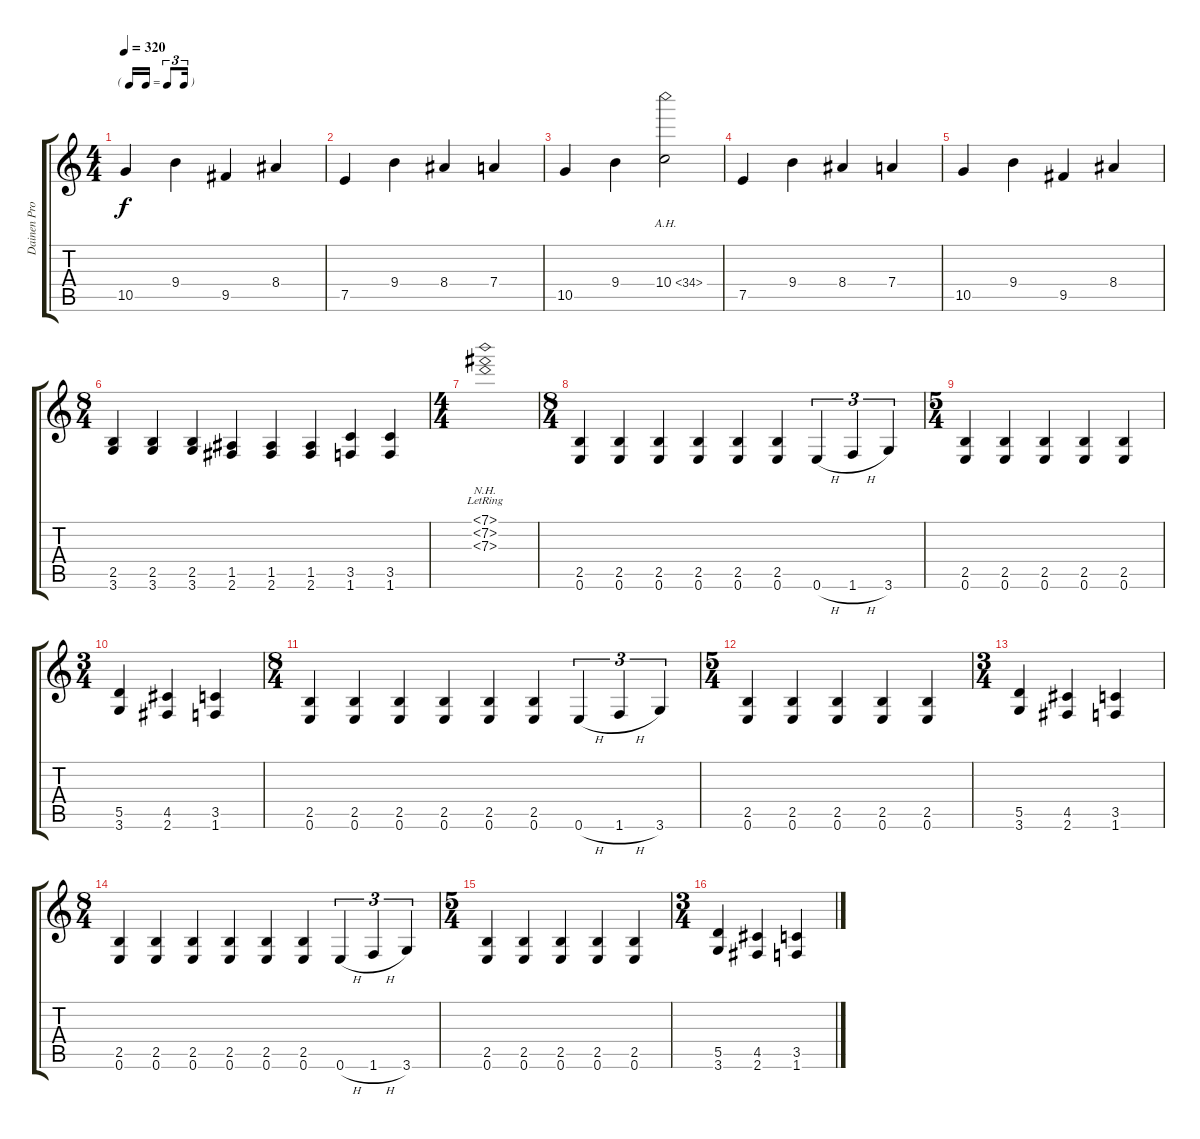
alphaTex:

\track ("Dainen Proulx (lead)" "Dainen Pro") {instrument distortionguitar}
\staff {score tabs}
\tuning (E4 B3 G3 D3 A2 E2) {hide}
\ts (4 4)
\tf triplet16th
\tempo 320
\clef g2
\ks c
10.5.4{dy f} 9.4.4 9.5.4 8.4.4 |
7.5.4 9.4.4 8.4.4 7.4.4 |
10.5.4 9.4.4 10.4{ah 24}.2 |
7.5.4 9.4.4 8.4.4 7.4.4 |
10.5.4 9.4.4 9.5.4 8.4.4 |
\ts (8 4)
(2.5 3.6).4 (2.5 3.6).4 (2.5 3.6).4 (1.5 2.6).4 (1.5 2.6).4 (1.5 2.6).4 (3.5 1.6).4 (3.5 1.6).4 |
\ts (4 4)
(7.1{nh lr} 7.2{nh lr} 7.3{nh lr}).1 |
\ts (8 4)
(2.5 0.6).4 (2.5 0.6).4 (2.5 0.6).4 (2.5 0.6).4 (2.5 0.6).4 (2.5 0.6).4 0.6{h}.4{tu (3 2)} 1.6{h}.4{tu (3 2)} 3.6.4{tu (3 2)} |
\ts (5 4)
(2.5 0.6).4 (2.5 0.6).4 (2.5 0.6).4 (2.5 0.6).4 (2.5 0.6).4 |
\ts (3 4)
(5.5 3.6).4 (4.5 2.6).4 (3.5 1.6).4 |
\ts (8 4)
(2.5 0.6).4 (2.5 0.6).4 (2.5 0.6).4 (2.5 0.6).4 (2.5 0.6).4 (2.5 0.6).4 0.6{h}.4{tu (3 2)} 1.6{h}.4{tu (3 2)} 3.6.4{tu (3 2)} |
\ts (5 4)
(2.5 0.6).4 (2.5 0.6).4 (2.5 0.6).4 (2.5 0.6).4 (2.5 0.6).4 |
\ts (3 4)
(5.5 3.6).4 (4.5 2.6).4 (3.5 1.6).4 |
\ts (8 4)
(2.5 0.6).4 (2.5 0.6).4 (2.5 0.6).4 (2.5 0.6).4 (2.5 0.6).4 (2.5 0.6).4 0.6{h}.4{tu (3 2)} 1.6{h}.4{tu (3 2)} 3.6.4{tu (3 2)} |
\ts (5 4)
(2.5 0.6).4 (2.5 0.6).4 (2.5 0.6).4 (2.5 0.6).4 (2.5 0.6).4 |
\ts (3 4)
(5.5 3.6).4 (4.5 2.6).4 (3.5 1.6).4
